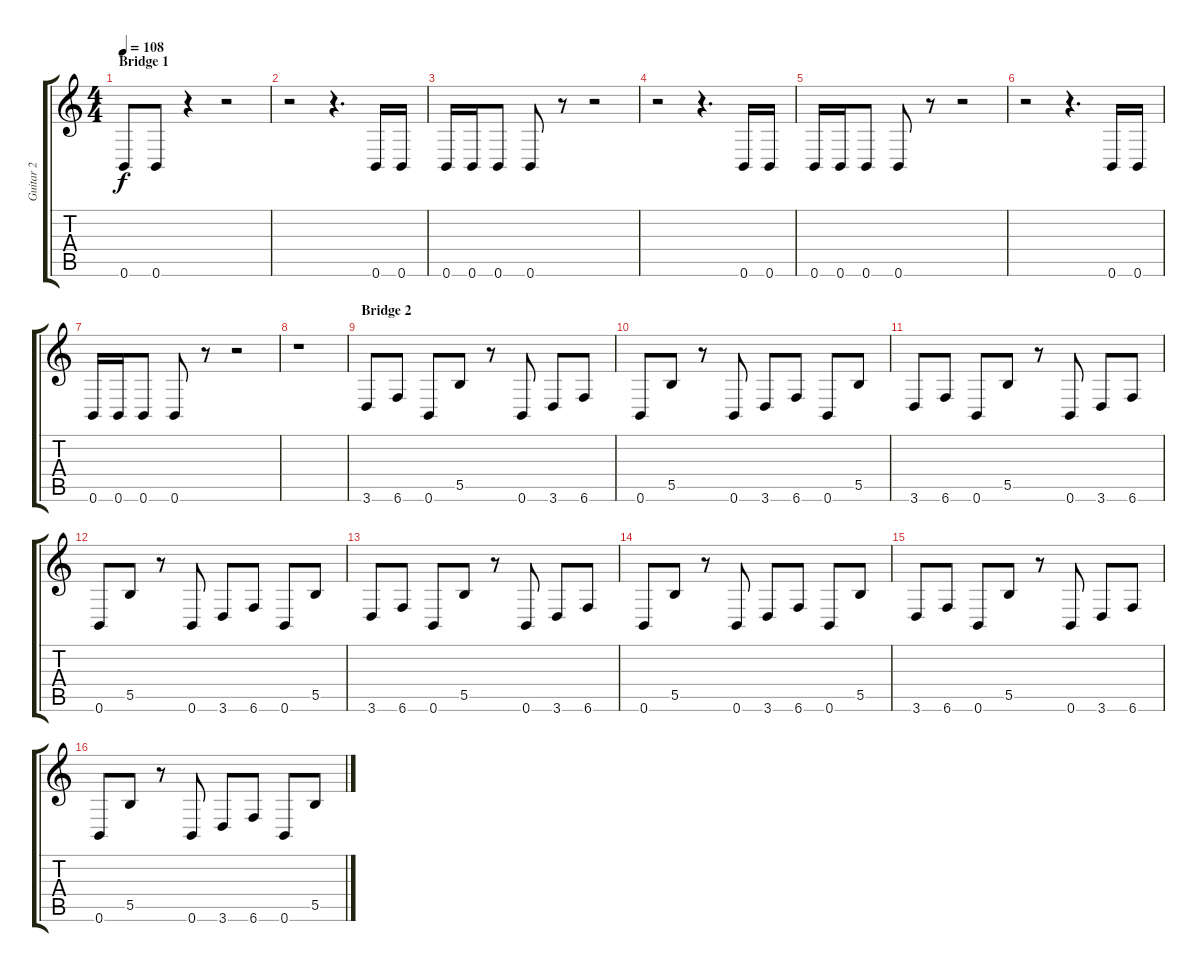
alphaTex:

\track ("Guitar 2" "Guitar 2") {instrument distortionguitar}
\staff {score tabs}
\tuning (Db4 Ab3 E3 B2 Gb2 B1) {hide}
\ts (4 4)
\section ("" "Bridge 1")
\tempo 108
\clef g2
\ks c
0.6.8{dy f} 0.6.8 r.4 r.2 |
r.2 r.4{d} 0.6.16 0.6.16 |
0.6.16 0.6.16 0.6.8 0.6.8 r.8 r.2 |
r.2 r.4{d} 0.6.16 0.6.16 |
0.6.16 0.6.16 0.6.8 0.6.8 r.8 r.2 |
r.2 r.4{d} 0.6.16 0.6.16 |
0.6.16 0.6.16 0.6.8 0.6.8 r.8 r.2 |
r.1 |
\section ("" "Bridge 2")
3.6.8 6.6.8 0.6.8 5.5.8 r.8 0.6.8 3.6.8 6.6.8 |
0.6.8 5.5.8 r.8 0.6.8 3.6.8 6.6.8 0.6.8 5.5.8 |
3.6.8 6.6.8 0.6.8 5.5.8 r.8 0.6.8 3.6.8 6.6.8 |
0.6.8 5.5.8 r.8 0.6.8 3.6.8 6.6.8 0.6.8 5.5.8 |
3.6.8 6.6.8 0.6.8 5.5.8 r.8 0.6.8 3.6.8 6.6.8 |
0.6.8 5.5.8 r.8 0.6.8 3.6.8 6.6.8 0.6.8 5.5.8 |
3.6.8 6.6.8 0.6.8 5.5.8 r.8 0.6.8 3.6.8 6.6.8 |
0.6.8 5.5.8 r.8 0.6.8 3.6.8 6.6.8 0.6.8 5.5.8
